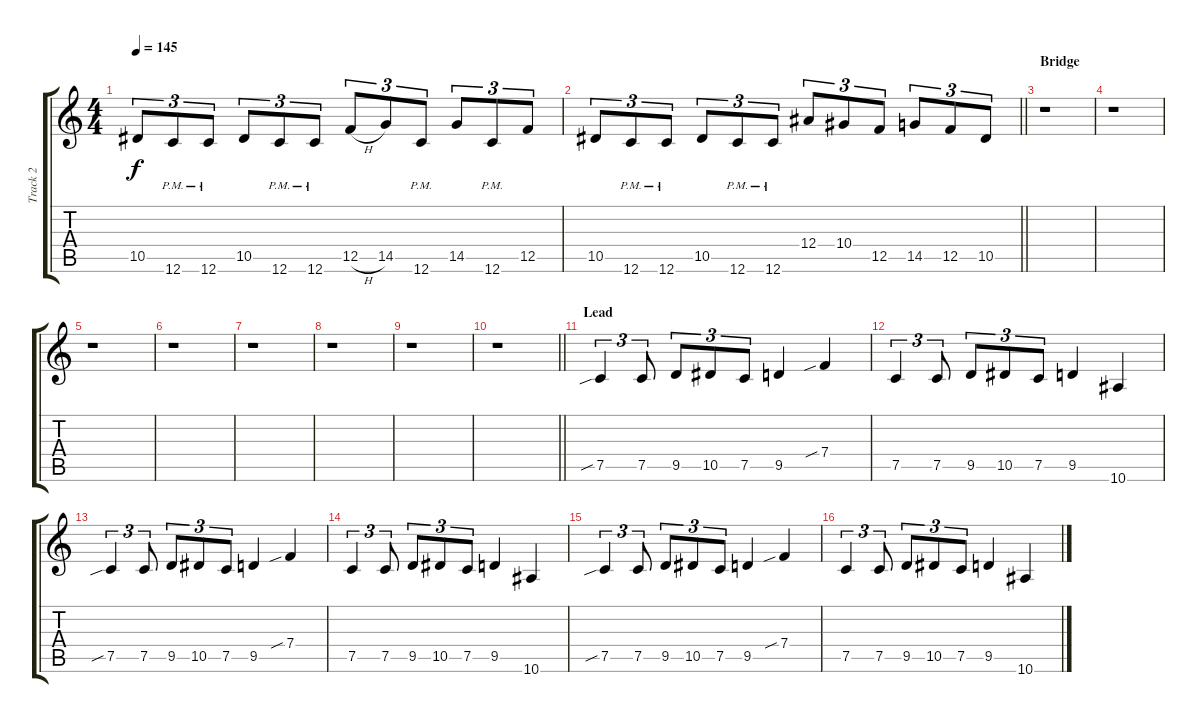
\track ("Track 2" "Track 2") {instrument overdrivenguitar}
\staff {score tabs}
\tuning (C4 G3 Eb3 Bb2 F2 C2) {hide}
\ts (4 4)
\tempo 145
\clef g2
\ks c
10.5.8{tu (3 2) dy f} 12.6{pm}.8{tu (3 2)} 12.6{pm}.8{tu (3 2)} 10.5.8{tu (3 2)} 12.6{pm}.8{tu (3 2)} 12.6{pm}.8{tu (3 2)} 12.5{h}.8{tu (3 2)} 14.5.8{tu (3 2)} 12.6{pm}.8{tu (3 2)} 14.5.8{tu (3 2)} 12.6{pm}.8{tu (3 2)} 12.5.8{tu (3 2)} |
\barLineRight lightlight
10.5.8{tu (3 2)} 12.6{pm}.8{tu (3 2)} 12.6{pm}.8{tu (3 2)} 10.5.8{tu (3 2)} 12.6{pm}.8{tu (3 2)} 12.6{pm}.8{tu (3 2)} 12.4.8{tu (3 2)} 10.4.8{tu (3 2)} 12.5.8{tu (3 2)} 14.5.8{tu (3 2)} 12.5.8{tu (3 2)} 10.5.8{tu (3 2)} |
\section ("" "Bridge")
r.1 |
r.1 |
r.1 |
r.1 |
r.1 |
r.1 |
r.1 |
\barLineRight lightlight
r.1 |
\section ("" "Lead")
7.5{sib}.4{tu (3 2) balance 8} 7.5.8{tu (3 2)} 9.5.8{tu (3 2)} 10.5.8{tu (3 2)} 7.5.8{tu (3 2)} 9.5.4 7.4{sib}.4 |
7.5.4{tu (3 2)} 7.5.8{tu (3 2)} 9.5.8{tu (3 2)} 10.5.8{tu (3 2)} 7.5.8{tu (3 2)} 9.5.4 10.6.4 |
7.5{sib}.4{tu (3 2)} 7.5.8{tu (3 2)} 9.5.8{tu (3 2)} 10.5.8{tu (3 2)} 7.5.8{tu (3 2)} 9.5.4 7.4{sib}.4 |
7.5.4{tu (3 2)} 7.5.8{tu (3 2)} 9.5.8{tu (3 2)} 10.5.8{tu (3 2)} 7.5.8{tu (3 2)} 9.5.4 10.6.4 |
7.5{sib}.4{tu (3 2)} 7.5.8{tu (3 2)} 9.5.8{tu (3 2)} 10.5.8{tu (3 2)} 7.5.8{tu (3 2)} 9.5.4 7.4{sib}.4 |
7.5.4{tu (3 2)} 7.5.8{tu (3 2)} 9.5.8{tu (3 2)} 10.5.8{tu (3 2)} 7.5.8{tu (3 2)} 9.5.4 10.6.4
